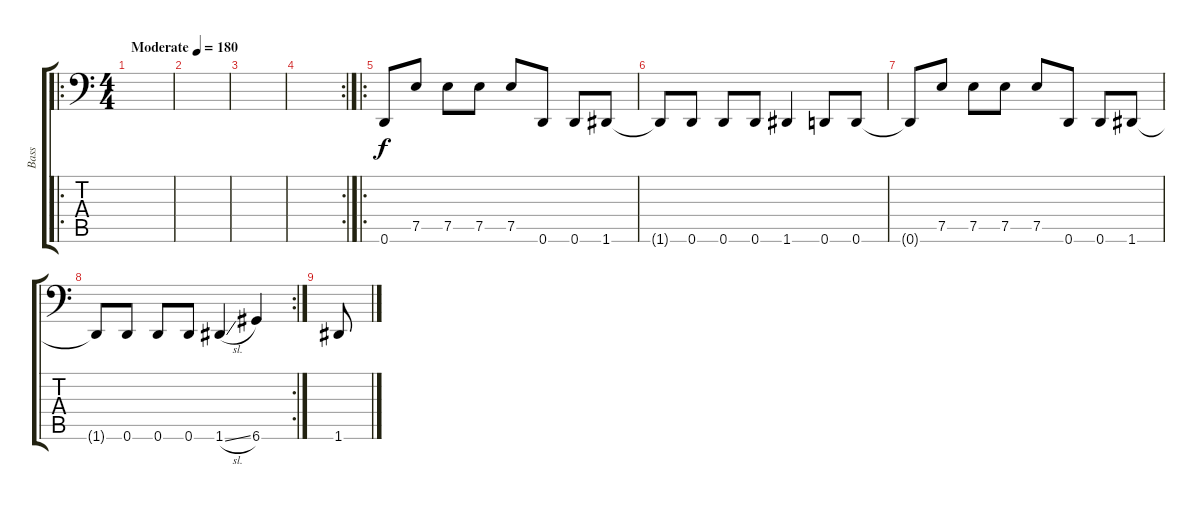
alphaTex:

\track ("Bass" "Bass") {instrument electricbasspick}
\staff {score tabs}
\tuning (E3 B2 G2 D2 A1 D1) {hide}
\ro
\ts (4 4)
\tempo (180 "Moderate")
\clef f4
\ks c
|
|
|
\rc 2
|
\ro
0.6.8 7.5.8 7.5.8 7.5.8 7.5.8 0.6.8 0.6.8 1.6.8 |
1.6{t}.8 0.6.8 0.6.8 0.6.8 1.6.4 0.6.8 0.6.8 |
0.6{t}.8 7.5.8 7.5.8 7.5.8 7.5.8 0.6.8 0.6.8 1.6.8 |
\rc 2
1.6{t}.8 0.6.8 0.6.8 0.6.8 1.6{sl}.4 6.6.4 |
1.6.8
